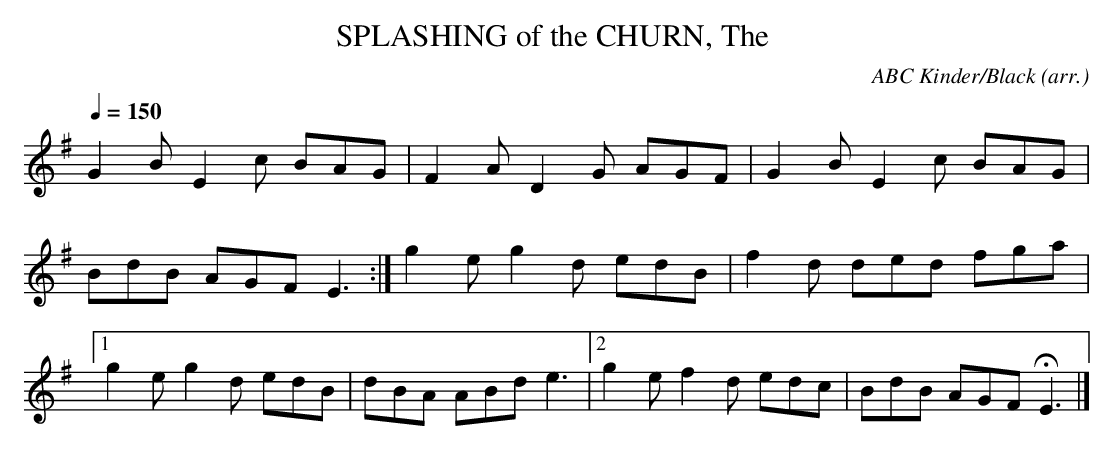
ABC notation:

X:1
T:SPLASHING of the CHURN, The \
C:ABC Kinder/Black (arr.)\
M:9/8\
L:1/8\
Q:1/4=150\
K:Em\
G2B E2c BAG|F2A D2G AGF|\
G2B E2c BAG|BdB AGF E3:|\
g2e g2d edB|f2d ded fga|\
[1 g2e g2d edB|dBA ABd e3|\
[2 g2e f2d edc|BdB AGF HE3|]\
\
\
\
